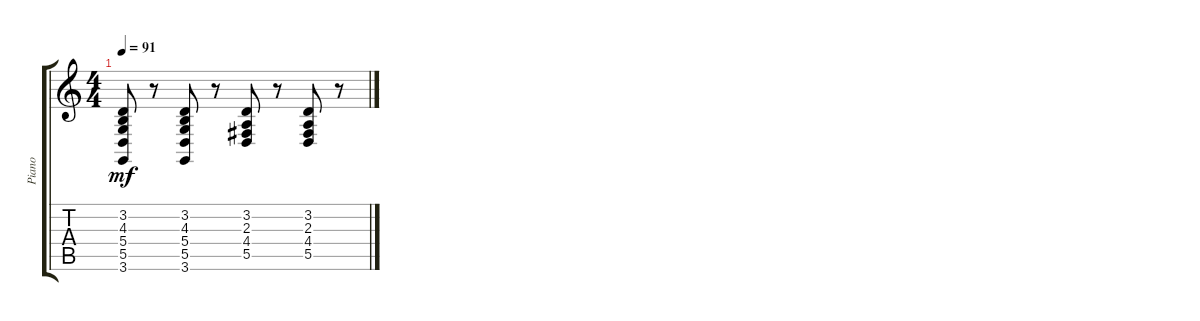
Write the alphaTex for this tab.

\track ("Piano" "Piano") {instrument acousticgrandpiano}
\staff {score tabs}
\tuning (E4 B3 G3 D3 A2 E2) {hide}
\ts (4 4)
\tempo 91
\clef g2
\ks c
(3.2 4.3 5.4 5.5 3.6).8{dy mf} r.8 (3.2 4.3 5.4 5.5 3.6).8 r.8 (3.2 2.3 4.4 5.5).8 r.8 (3.2 2.3 4.4 5.5).8 r.8
